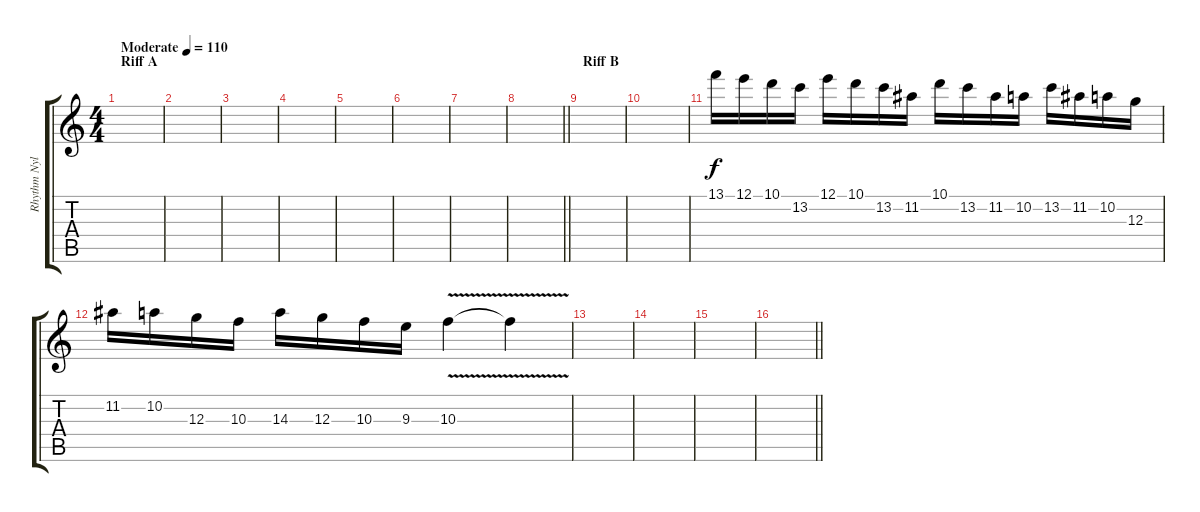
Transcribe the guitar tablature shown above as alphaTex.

\track ("Rhythm Nylon" "Rhythm Nyl") {instrument acousticguitarsteel}
\staff {score tabs}
\tuning (E4 B3 G3 D3 A2 E2) {hide}
\ts (4 4)
\section ("" "Riff A")
\tempo (110 "Moderate")
\clef g2
\ks c
|
|
|
|
|
|
|
\barLineRight lightlight
|
\section ("" "Riff B")
|
|
13.1.16{balance 13} 12.1.16 10.1.16 13.2.16 12.1.16 10.1.16 13.2.16 11.2.16 10.1.16 13.2.16 11.2.16 10.2.16 13.2.16 11.2.16 10.2.16 12.3.16 |
11.2.16 10.2.16 12.3.16 10.3.16 14.3.16 12.3.16 10.3.16 9.3.16 10.3{v}.4{dy f} 10.3{t}.4 |
|
|
|
\barLineRight lightlight
